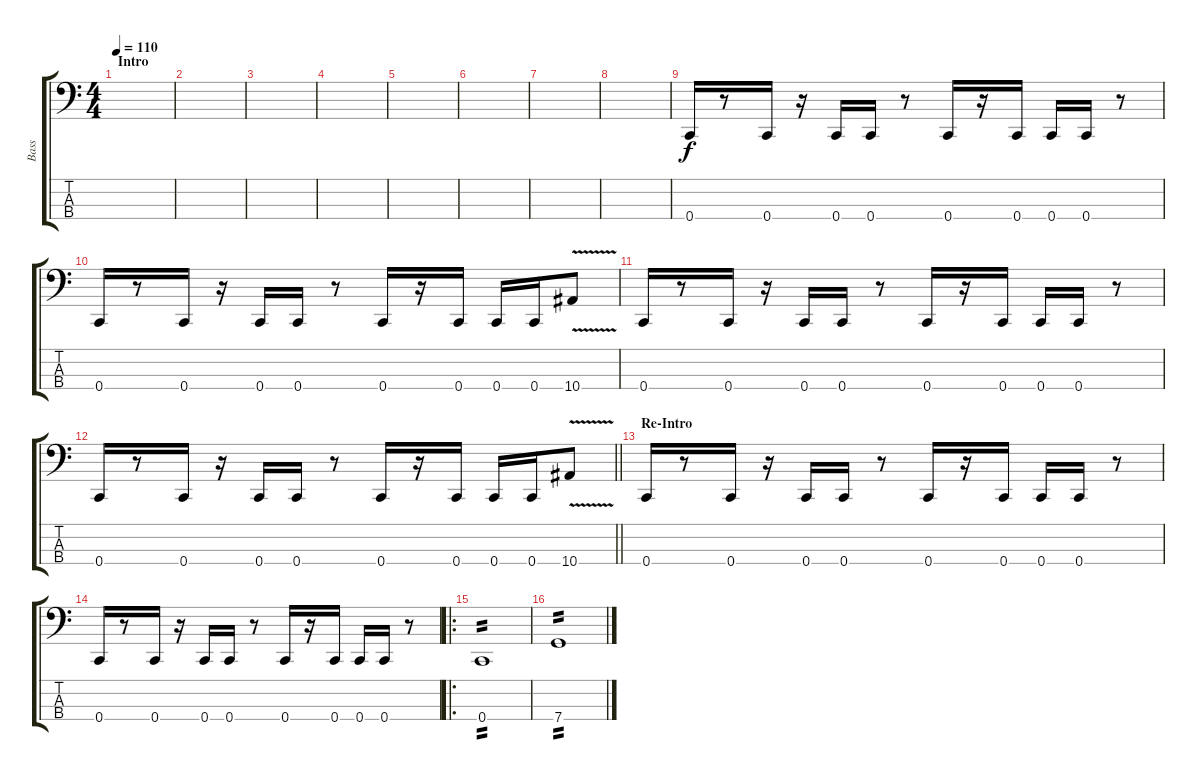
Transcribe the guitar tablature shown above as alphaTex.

\track ("Bass" "Bass") {instrument electricbassfinger}
\staff {score tabs}
\tuning (F2 C2 G1 C1) {hide}
\ts (4 4)
\section ("" "Intro")
\tempo 110
\clef f4
\ks c
|
|
|
|
|
|
|
|
0.4.16 r.8 0.4.16 r.16 0.4.16 0.4.16 r.8 0.4.16 r.16 0.4.16 0.4.16 0.4.16 r.8 |
0.4.16 r.8 0.4.16 r.16 0.4.16 0.4.16 r.8 0.4.16 r.16 0.4.16 0.4.16 0.4.16 10.4{v}.8 |
0.4.16 r.8 0.4.16 r.16 0.4.16 0.4.16 r.8 0.4.16 r.16 0.4.16 0.4.16 0.4.16 r.8 |
\barLineRight lightlight
0.4.16 r.8 0.4.16 r.16 0.4.16 0.4.16 r.8 0.4.16 r.16 0.4.16 0.4.16 0.4.16 10.4{v}.8 |
\section ("" "Re-Intro")
0.4.16 r.8 0.4.16 r.16 0.4.16 0.4.16 r.8 0.4.16 r.16 0.4.16 0.4.16 0.4.16 r.8 |
0.4.16 r.8 0.4.16 r.16 0.4.16 0.4.16 r.8 0.4.16 r.16 0.4.16 0.4.16 0.4.16 r.8 |
\ro
0.4.1{tp 2} |
7.4.1{tp 2}
